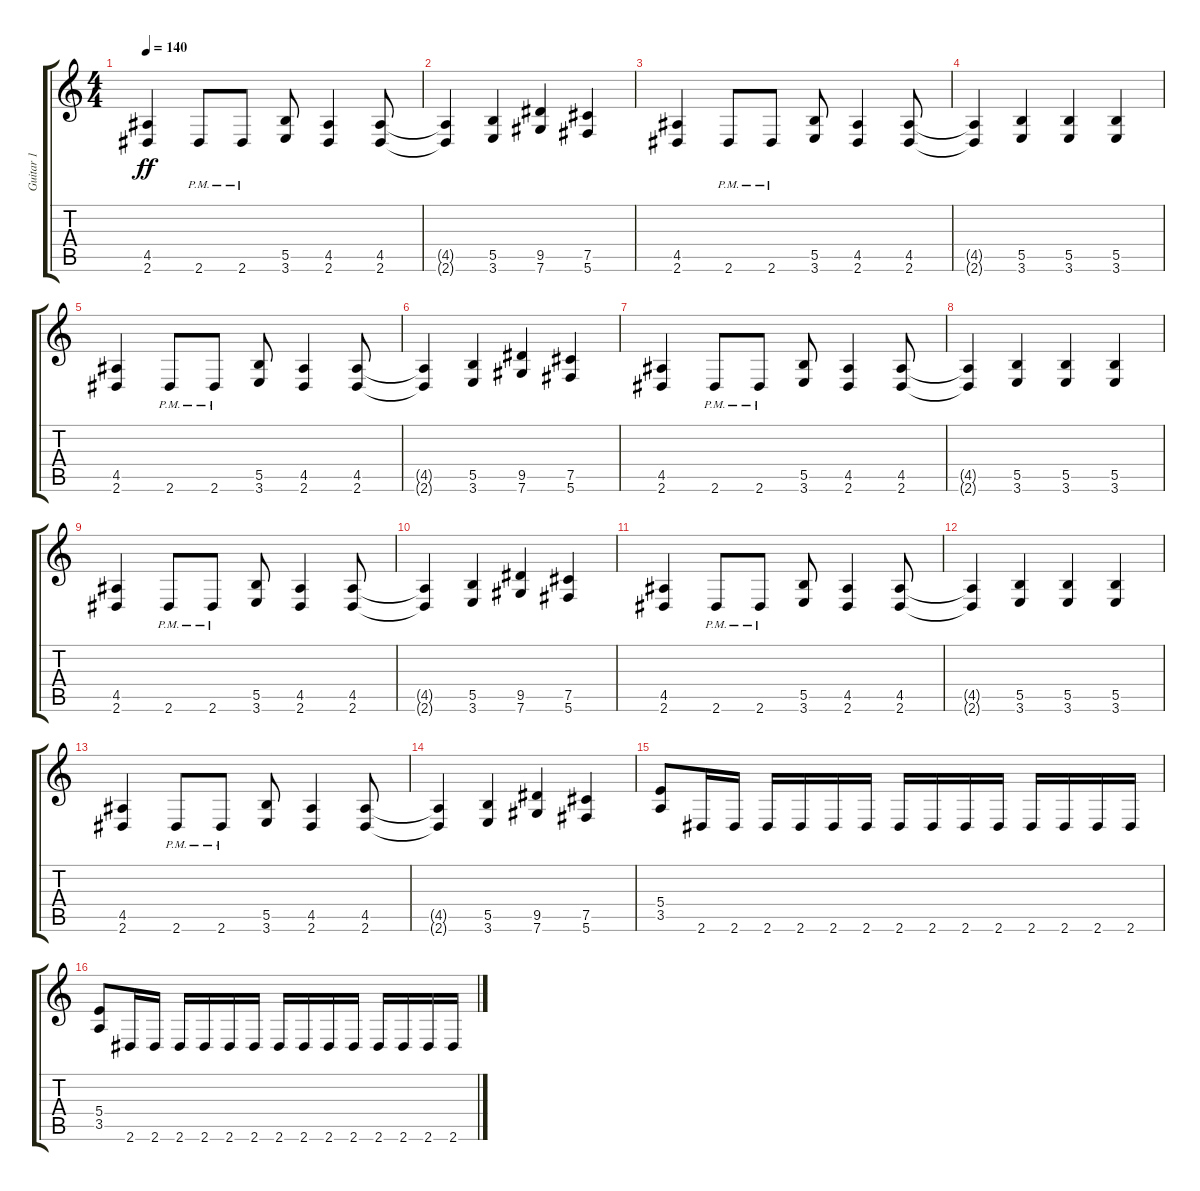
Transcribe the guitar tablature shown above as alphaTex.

\track ("Guitar 1" "Guitar 1") {instrument distortionguitar}
\staff {score tabs}
\tuning (Db4 Ab3 E3 B2 Gb2 Db2) {hide}
\ts (4 4)
\tempo 140
\clef g2
\ks c
(4.5 2.6).4{dy ff} 2.6{pm}.8 2.6{pm}.8 (5.5 3.6).8 (4.5 2.6).4 (4.5 2.6).8 |
(4.5{t} 2.6{t}).4 (5.5 3.6).4 (9.5 7.6).4 (7.5 5.6).4 |
(4.5 2.6).4 2.6{pm}.8 2.6{pm}.8 (5.5 3.6).8 (4.5 2.6).4 (4.5 2.6).8 |
(4.5{t} 2.6{t}).4 (5.5 3.6).4 (5.5 3.6).4 (5.5 3.6).4 |
(4.5 2.6).4 2.6{pm}.8 2.6{pm}.8 (5.5 3.6).8 (4.5 2.6).4 (4.5 2.6).8 |
(4.5{t} 2.6{t}).4 (5.5 3.6).4 (9.5 7.6).4 (7.5 5.6).4 |
(4.5 2.6).4 2.6{pm}.8 2.6{pm}.8 (5.5 3.6).8 (4.5 2.6).4 (4.5 2.6).8 |
(4.5{t} 2.6{t}).4 (5.5 3.6).4 (5.5 3.6).4 (5.5 3.6).4 |
(4.5 2.6).4 2.6{pm}.8 2.6{pm}.8 (5.5 3.6).8 (4.5 2.6).4 (4.5 2.6).8 |
(4.5{t} 2.6{t}).4 (5.5 3.6).4 (9.5 7.6).4 (7.5 5.6).4 |
(4.5 2.6).4 2.6{pm}.8 2.6{pm}.8 (5.5 3.6).8 (4.5 2.6).4 (4.5 2.6).8 |
(4.5{t} 2.6{t}).4 (5.5 3.6).4 (5.5 3.6).4 (5.5 3.6).4 |
(4.5 2.6).4 2.6{pm}.8 2.6{pm}.8 (5.5 3.6).8 (4.5 2.6).4 (4.5 2.6).8 |
(4.5{t} 2.6{t}).4 (5.5 3.6).4 (9.5 7.6).4 (7.5 5.6).4 |
(5.4 3.5).8 2.6.16 2.6.16 2.6.16 2.6.16 2.6.16 2.6.16 2.6.16 2.6.16 2.6.16 2.6.16 2.6.16 2.6.16 2.6.16 2.6.16 |
(5.4 3.5).8 2.6.16 2.6.16 2.6.16 2.6.16 2.6.16 2.6.16 2.6.16 2.6.16 2.6.16 2.6.16 2.6.16 2.6.16 2.6.16 2.6.16
